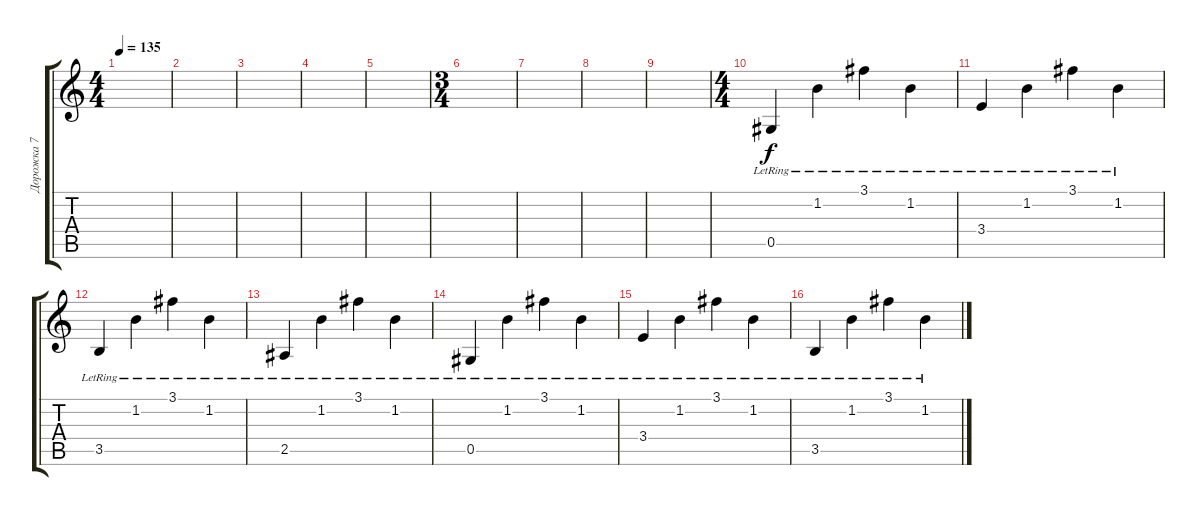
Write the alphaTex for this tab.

\track ("Дорожка 7" "Дорожка 7") {instrument acousticguitarsteel}
\staff {score tabs}
\tuning (Eb4 Bb3 Gb3 Db3 Ab2 Db2) {hide}
\ts (4 4)
\tempo 135
\clef g2
\ks c
|
|
|
|
|
\ts (3 4)
|
|
|
|
\ts (4 4)
0.5{lr}.4 1.2{lr}.4 3.1{lr}.4 1.2{lr}.4 |
3.4{lr}.4 1.2{lr}.4 3.1{lr}.4 1.2{lr}.4 |
3.5{lr}.4 1.2{lr}.4 3.1{lr}.4 1.2{lr}.4 |
2.5{lr}.4 1.2{lr}.4 3.1{lr}.4 1.2{lr}.4 |
0.5{lr}.4 1.2{lr}.4 3.1{lr}.4 1.2{lr}.4 |
3.4{lr}.4 1.2{lr}.4 3.1{lr}.4 1.2{lr}.4 |
3.5{lr}.4 1.2{lr}.4 3.1{lr}.4 1.2{lr}.4
